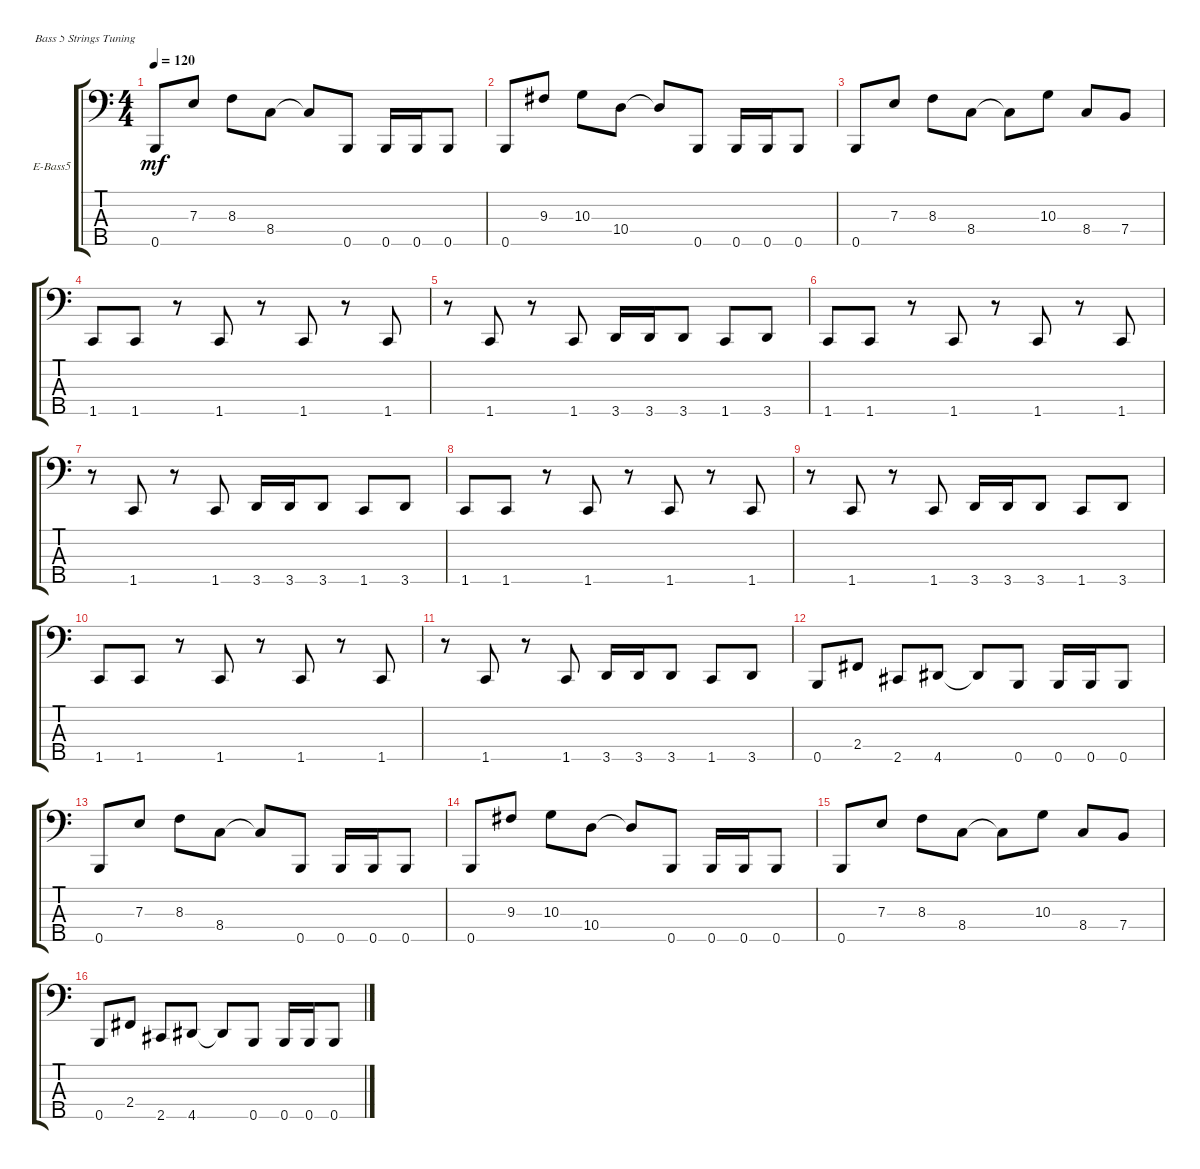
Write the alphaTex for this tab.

\defaultSystemsLayout 4
\bracketExtendMode groupsimilarinstruments
\firstSystemTrackNameOrientation horizontal
\otherSystemsTrackNameOrientation horizontal
\track ("Electric Bass" "E-Bass5") {instrument electricbassfinger}
\staff {score tabs}
\tuning (G2 D2 A1 E1 B0)
\ts (4 4)
\tempo 120
\clef f4
\ks c
0.5.8{dy mf} 7.3.8 8.3.8 8.4.8 8.4{t}.8 0.5.8 0.5.16 0.5.16 0.5.8 |
0.5.8 9.3.8 10.3.8 10.4.8 10.4{t}.8 0.5.8 0.5.16 0.5.16 0.5.8 |
0.5.8 7.3.8 8.3.8 8.4.8 8.4{t}.8 10.3.8 8.4.8 7.4.8 |
1.5.8 1.5.8 r.8 1.5.8 r.8 1.5.8 r.8 1.5.8 |
r.8 1.5.8 r.8 1.5.8 3.5.16 3.5.16 3.5.8 1.5.8 3.5.8 |
1.5.8 1.5.8 r.8 1.5.8 r.8 1.5.8 r.8 1.5.8 |
r.8 1.5.8 r.8 1.5.8 3.5.16 3.5.16 3.5.8 1.5.8 3.5.8 |
1.5.8 1.5.8 r.8 1.5.8 r.8 1.5.8 r.8 1.5.8 |
r.8 1.5.8 r.8 1.5.8 3.5.16 3.5.16 3.5.8 1.5.8 3.5.8 |
1.5.8 1.5.8 r.8 1.5.8 r.8 1.5.8 r.8 1.5.8 |
r.8 1.5.8 r.8 1.5.8 3.5.16 3.5.16 3.5.8 1.5.8 3.5.8 |
0.5.8 2.4.8 2.5.8 4.5.8 4.5{t}.8 0.5.8 0.5.16 0.5.16 0.5.8 |
0.5.8 7.3.8 8.3.8 8.4.8 8.4{t}.8 0.5.8 0.5.16 0.5.16 0.5.8 |
0.5.8 9.3.8 10.3.8 10.4.8 10.4{t}.8 0.5.8 0.5.16 0.5.16 0.5.8 |
0.5.8 7.3.8 8.3.8 8.4.8 8.4{t}.8 10.3.8 8.4.8 7.4.8 |
0.5.8 2.4.8 2.5.8 4.5.8 4.5{t}.8 0.5.8 0.5.16 0.5.16 0.5.8
